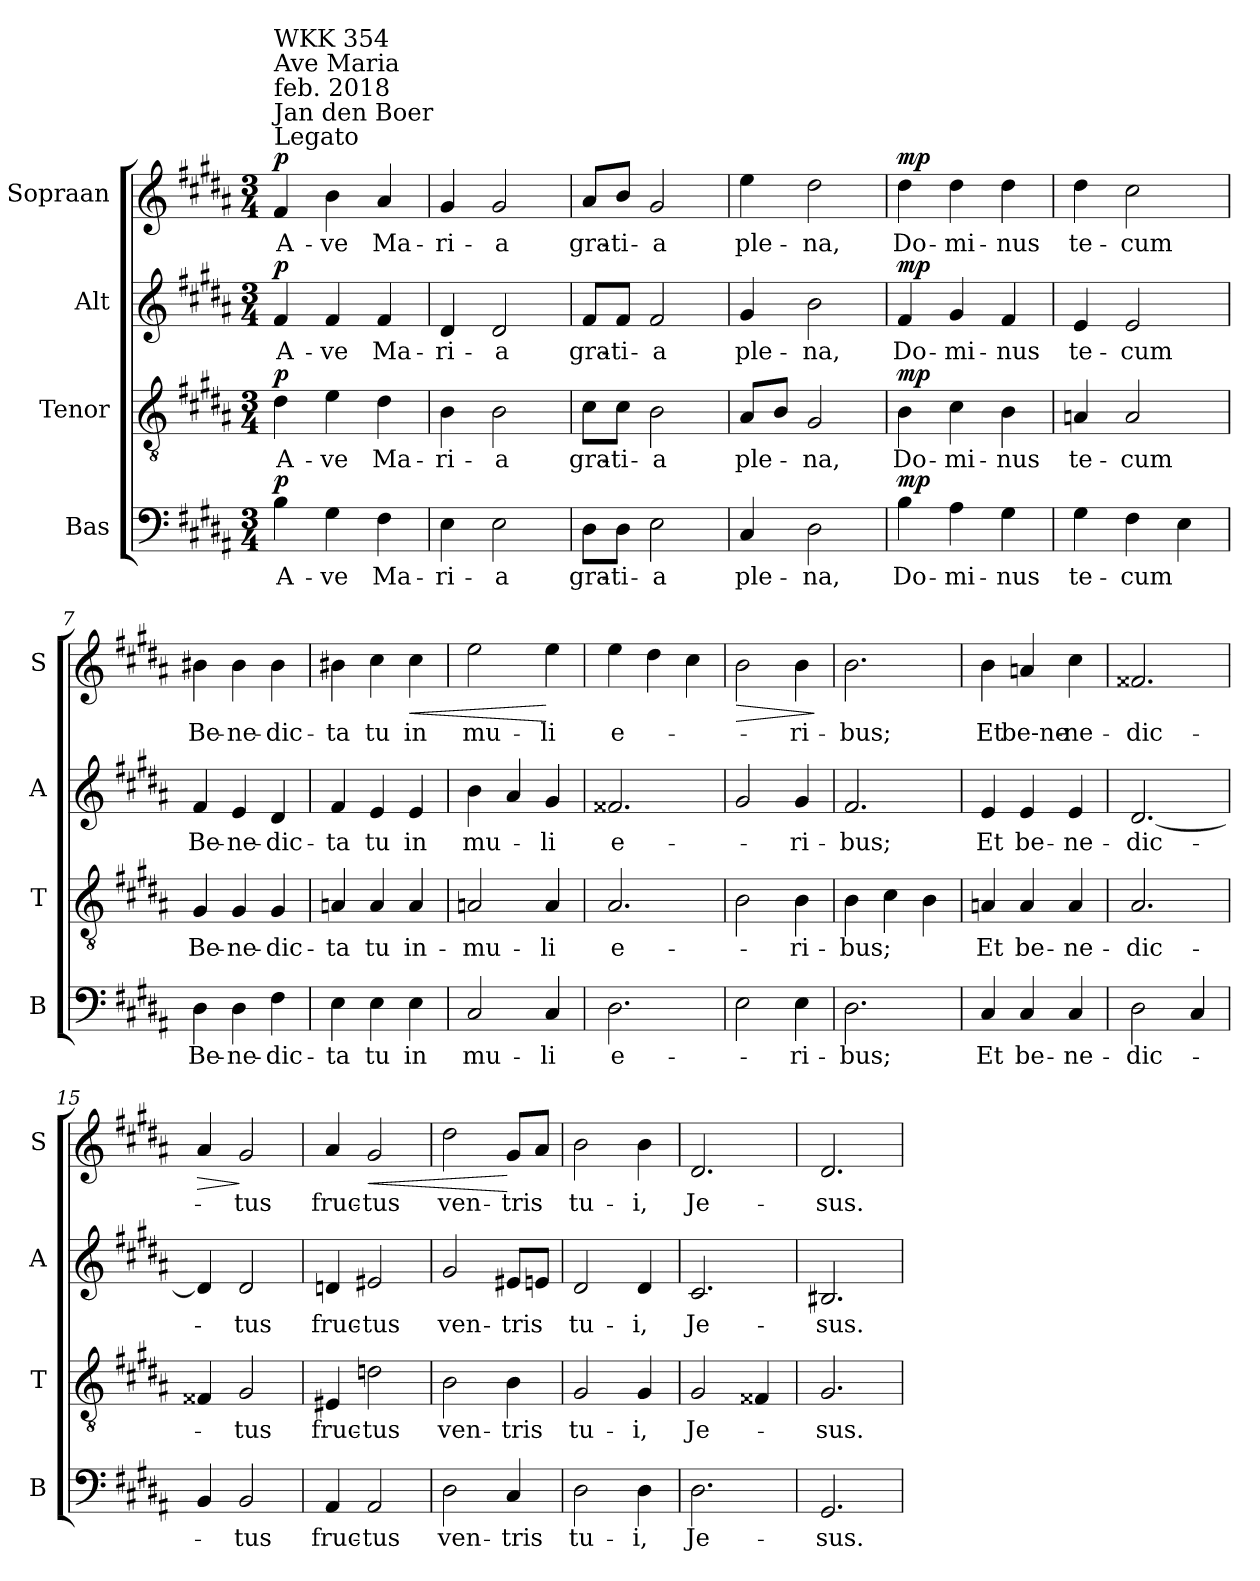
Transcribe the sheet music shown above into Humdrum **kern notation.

**kern	**text	**dynam	**kern	**text	**dynam	**kern	**text	**dynam	**kern	**text	**dynam
*part4	*part4	*part4	*part3	*part3	*part3	*part2	*part2	*part2	*part1	*part1	*part1
*staff4	*staff4	*staff4	*staff3	*staff3	*staff3	*staff2	*staff2	*staff2	*staff1	*staff1	*staff1
*I"Bas	*	*	*I"Tenor	*	*	*I"Alt	*	*	*I"Sopraan	*	*
*I'B	*	*	*I'T	*	*	*I'A	*	*	*I'S	*	*
*clefF4	*	*	*clefGv2	*	*	*clefG2	*	*	*clefG2	*	*
*k[f#c#g#d#a#]	*	*	*k[f#c#g#d#a#]	*	*	*k[f#c#g#d#a#]	*	*	*k[f#c#g#d#a#]	*	*
*M3/4	*	*	*M3/4	*	*	*M3/4	*	*	*M3/4	*	*
=1	=1	=1	=1	=1	=1	=1	=1	=1	=1	=1	=1
!	!	!	!	!	!	!	!	!	!LO:TX:a:t=Legato	!	!
!	!	!	!	!	!	!	!	!	!LO:TX:a:t=Jan den Boer	!	!
!	!	!	!	!	!	!	!	!	!LO:TX:a:t=feb. 2018	!	!
!	!	!	!	!	!	!	!	!	!LO:TX:a:t=Ave Maria	!	!
!	!	!	!	!	!	!	!	!	!LO:TX:a:t=WKK 354	!	!
!	!LO:LY:b	!LO:DY:b	!	!LO:LY:b	!LO:DY:b	!	!LO:LY:b	!LO:DY:b	!	!LO:LY:b	!LO:DY:b
4B\	A-	p	4d#\	A-	p	4f#/	A-	p	4f#/	A-	p
!	!LO:LY:b	!	!	!LO:LY:b	!	!	!LO:LY:b	!	!	!LO:LY:b	!
4G#\	ve	.	4e\	ve	.	4f#/	ve	.	4b\	ve	.
!	!LO:LY:b	!	!	!LO:LY:b	!	!	!LO:LY:b	!	!	!LO:LY:b	!
4F#\	Ma-	.	4d#\	Ma-	.	4f#/	Ma-	.	4a#/	Ma-	.
=2	=2	=2	=2	=2	=2	=2	=2	=2	=2	=2	=2
!	!LO:LY:b	!	!	!LO:LY:b	!	!	!LO:LY:b	!	!	!LO:LY:b	!
4E\	ri-	.	4B\	ri-	.	4d#/	ri-	.	4g#/	ri-	.
!	!LO:LY:b	!	!	!LO:LY:b	!	!	!LO:LY:b	!	!	!LO:LY:b	!
2E\	a	.	2B\	a	.	2d#/	a	.	2g#/	a	.
=3	=3	=3	=3	=3	=3	=3	=3	=3	=3	=3	=3
!	!LO:LY:b	!	!	!LO:LY:b	!	!	!LO:LY:b	!	!	!LO:LY:b	!
8D#\L	gra-	.	8c#\L	gra-	.	8f#/L	gra-	.	8a#/L	gra-	.
!	!LO:LY:b	!	!	!LO:LY:b	!	!	!LO:LY:b	!	!	!LO:LY:b	!
8D#\J	ti-	.	8c#\J	ti-	.	8f#/J	ti-	.	8b/J	ti-	.
!	!LO:LY:b	!	!	!LO:LY:b	!	!	!LO:LY:b	!	!	!LO:LY:b	!
2E\	a	.	2B\	a	.	2f#/	a	.	2g#/	a	.
=4	=4	=4	=4	=4	=4	=4	=4	=4	=4	=4	=4
!	!LO:LY:b	!	!	!LO:LY:b	!	!	!LO:LY:b	!	!	!LO:LY:b	!
4C#/	ple-	.	8A#/L	ple-	.	4g#/	ple-	.	4ee\	ple-	.
.	.	.	8B/J	.	.	.	.	.	.	.	.
!	!LO:LY:b	!	!	!LO:LY:b	!	!	!LO:LY:b	!	!	!LO:LY:b	!
2D#\	na,	.	2G#/	na,	.	2b\	na,	.	2dd#\	na,	.
=5	=5	=5	=5	=5	=5	=5	=5	=5	=5	=5	=5
!	!LO:LY:b	!LO:DY:b	!	!LO:LY:b	!LO:DY:b	!	!LO:LY:b	!LO:DY:b	!	!LO:LY:b	!LO:DY:b
4B\	Do-	mp	4B\	Do-	mp	4f#/	Do-	mp	4dd#\	Do-	mp
!	!LO:LY:b	!	!	!LO:LY:b	!	!	!LO:LY:b	!	!	!LO:LY:b	!
4A#\	mi-	.	4c#\	mi-	.	4g#/	mi-	.	4dd#\	mi-	.
!	!LO:LY:b	!	!	!LO:LY:b	!	!	!LO:LY:b	!	!	!LO:LY:b	!
4G#\	nus	.	4B\	nus	.	4f#/	nus	.	4dd#\	nus	.
=6	=6	=6	=6	=6	=6	=6	=6	=6	=6	=6	=6
!	!LO:LY:b	!	!	!LO:LY:b	!	!	!LO:LY:b	!	!	!LO:LY:b	!
4G#\	te-	.	4An/	te-	.	4e/	te-	.	4dd#\	te-	.
!	!LO:LY:b	!	!	!LO:LY:b	!	!	!LO:LY:b	!	!	!LO:LY:b	!
4F#\	cum	.	2A/	cum	.	2e/	cum	.	2cc#\	cum	.
4E\	.	.	.	.	.	.	.	.	.	.	.
!!LO:LB:g=z
=7	=7	=7	=7	=7	=7	=7	=7	=7	=7	=7	=7
!	!LO:LY:b	!	!	!LO:LY:b	!	!	!LO:LY:b	!	!	!LO:LY:b	!
4D#\	Be-	.	4G#/	Be-	.	4f#/	Be-	.	4b#X\	Be-	.
!	!LO:LY:b	!	!	!LO:LY:b	!	!	!LO:LY:b	!	!	!LO:LY:b	!
4D#\	ne-	.	4G#/	ne-	.	4e/	ne-	.	4b#\	ne-	.
!	!LO:LY:b	!	!	!LO:LY:b	!	!	!LO:LY:b	!	!	!LO:LY:b	!
4F#\	dic-	.	4G#/	dic-	.	4d#/	dic-	.	4b#\	dic-	.
=8	=8	=8	=8	=8	=8	=8	=8	=8	=8	=8	=8
!	!LO:LY:b	!	!	!LO:LY:b	!	!	!LO:LY:b	!	!	!LO:LY:b	!
4E\	ta	.	4An/	ta	.	4f#/	ta	.	4b#X\	ta	.
!	!LO:LY:b	!	!	!LO:LY:b	!	!	!LO:LY:b	!	!	!LO:LY:b	!
4E\	tu	.	4A/	tu	.	4e/	tu	.	4cc#\	tu	.
!	!LO:LY:b	!	!	!LO:LY:b	!	!	!LO:LY:b	!	!	!LO:LY:b	!LO:HP:b
4E\	in	.	4A/	in-	.	4e/	in	.	4cc#\	in	<
=9	=9	=9	=9	=9	=9	=9	=9	=9	=9	=9	=9
!	!LO:LY:b	!	!	!LO:LY:b	!	!	!LO:LY:b	!	!	!LO:LY:b	!
2C#/	mu-	.	2An/	mu-	.	4b\	mu-	.	2ee\	mu-	.
.	.	.	.	.	.	4a#/	.	.	.	.	.
!	!LO:LY:b	!	!	!LO:LY:b	!	!	!LO:LY:b	!	!	!LO:LY:b	!
4C#/	li	.	4A/	li	.	4g#/	li	.	4ee\	li	[
=10	=10	=10	=10	=10	=10	=10	=10	=10	=10	=10	=10
!	!LO:LY:b	!	!	!LO:LY:b	!	!	!LO:LY:b	!	!	!LO:LY:b	!
2.D#\	e-	.	2.A#/	e-	.	2.f##X/	e-	.	4ee\	e-	.
.	.	.	.	.	.	.	.	.	4dd#\	.	.
.	.	.	.	.	.	.	.	.	4cc#\	.	.
=11	=11	=11	=11	=11	=11	=11	=11	=11	=11	=11	=11
!	!	!	!	!	!	!	!	!	!	!	!LO:HP:b
2E\	.	.	2B\	.	.	2g#/	.	.	2b\	.	>
!	!LO:LY:b	!	!	!LO:LY:b	!	!	!LO:LY:b	!	!	!LO:LY:b	!
4E\	ri-	.	4B\	ri-	.	4g#/	ri-	.	4b\	ri-	.
.	.	.	.	.	.	.	.	.	.	.	]
=12	=12	=12	=12	=12	=12	=12	=12	=12	=12	=12	=12
!	!LO:LY:b	!	!	!LO:LY:b	!	!	!LO:LY:b	!	!	!LO:LY:b	!
2.D#\	bus;	.	4B\	bus;	.	2.f#/	bus;	.	2.b\	bus;	.
.	.	.	4c#\	.	.	.	.	.	.	.	.
.	.	.	4B\	.	.	.	.	.	.	.	.
=13	=13	=13	=13	=13	=13	=13	=13	=13	=13	=13	=13
!	!LO:LY:b	!	!	!LO:LY:b	!	!	!LO:LY:b	!	!	!LO:LY:b	!
4C#/	Et	.	4An/	Et	.	4e/	Et	.	4b\	Et	.
!	!LO:LY:b	!	!	!LO:LY:b	!	!	!LO:LY:b	!	!	!LO:LY:b	!
4C#/	be-	.	4A/	be-	.	4e/	be-	.	4an/	be-ne-	.
!	!LO:LY:b	!	!	!LO:LY:b	!	!	!LO:LY:b	!	!	!LO:LY:b	!
4C#/	ne-	.	4A/	ne-	.	4e/	ne-	.	4cc#\	ne-	.
!!LO:PB:g=z
=14	=14	=14	=14	=14	=14	=14	=14	=14	=14	=14	=14
!	!LO:LY:b	!	!	!LO:LY:b	!	!	!LO:LY:b	!	!	!LO:LY:b	!
2D#\	dic-	.	2.A#/	dic-	.	[2.d#/	dic-	.	2.f##X/	dic-	.
4C#/	.	.	.	.	.	.	.	.	.	.	.
=15	=15	=15	=15	=15	=15	=15	=15	=15	=15	=15	=15
!	!	!	!	!	!	!	!	!	!	!	!LO:HP:b
4BB/	.	.	4F##X/	.	.	4d#/]	.	.	4a#/	.	>
!	!LO:LY:b	!	!	!LO:LY:b	!	!	!LO:LY:b	!	!	!LO:LY:b	!
2BB/	tus	.	2G#/	tus	.	2d#/	tus	.	2g#/	tus	]
=16	=16	=16	=16	=16	=16	=16	=16	=16	=16	=16	=16
!	!LO:LY:b	!	!	!LO:LY:b	!	!	!LO:LY:b	!	!	!LO:LY:b	!
4AA#/	fruc-	.	4E#X/	fruc-	.	4dn/	fruc-	.	4a#/	fruc-	.
!	!LO:LY:b	!	!	!LO:LY:b	!	!	!LO:LY:b	!	!	!LO:LY:b	!LO:HP:b
2AA#/	tus	.	2dn\	tus	.	2e#X/	tus	.	2g#/	tus	<
=17	=17	=17	=17	=17	=17	=17	=17	=17	=17	=17	=17
!	!LO:LY:b	!	!	!LO:LY:b	!	!	!LO:LY:b	!	!	!LO:LY:b	!
2D#\	ven-	.	2B\	ven-	.	2g#/	ven-	.	2dd#\	ven-	.
!	!LO:LY:b	!	!	!LO:LY:b	!	!	!LO:LY:b	!	!	!LO:LY:b	!
4C#/	tris	.	4B\	tris	.	8e#X/L	tris	.	8g#/L	tris	[
.	.	.	.	.	.	8en/J	.	.	8a#/J	.	.
=18	=18	=18	=18	=18	=18	=18	=18	=18	=18	=18	=18
!	!LO:LY:b	!	!	!LO:LY:b	!	!	!LO:LY:b	!	!	!LO:LY:b	!
2D#\	tu-	.	2G#/	tu-	.	2d#/	tu-	.	2b\	tu-	.
!	!LO:LY:b	!	!	!LO:LY:b	!	!	!LO:LY:b	!	!	!LO:LY:b	!
4D#\	i,	.	4G#/	i,	.	4d#/	i,	.	4b\	i,	.
=19	=19	=19	=19	=19	=19	=19	=19	=19	=19	=19	=19
!	!LO:LY:b	!	!	!LO:LY:b	!	!	!LO:LY:b	!	!	!LO:LY:b	!
2.D#\	Je-	.	2G#/	Je-	.	2.c#/	Je-	.	2.d#/	Je-	.
.	.	.	4F##X/	.	.	.	.	.	.	.	.
=20	=20	=20	=20	=20	=20	=20	=20	=20	=20	=20	=20
!	!LO:LY:b	!	!	!LO:LY:b	!	!	!LO:LY:b	!	!	!LO:LY:b	!
2.GG#/	sus.	.	2.G#/	sus.	.	2.B#X/	sus.	.	2.d#/	sus.	.
=	=	=	=	=	=	=	=	=	=	=	=
*-	*-	*-	*-	*-	*-	*-	*-	*-	*-	*-	*-
